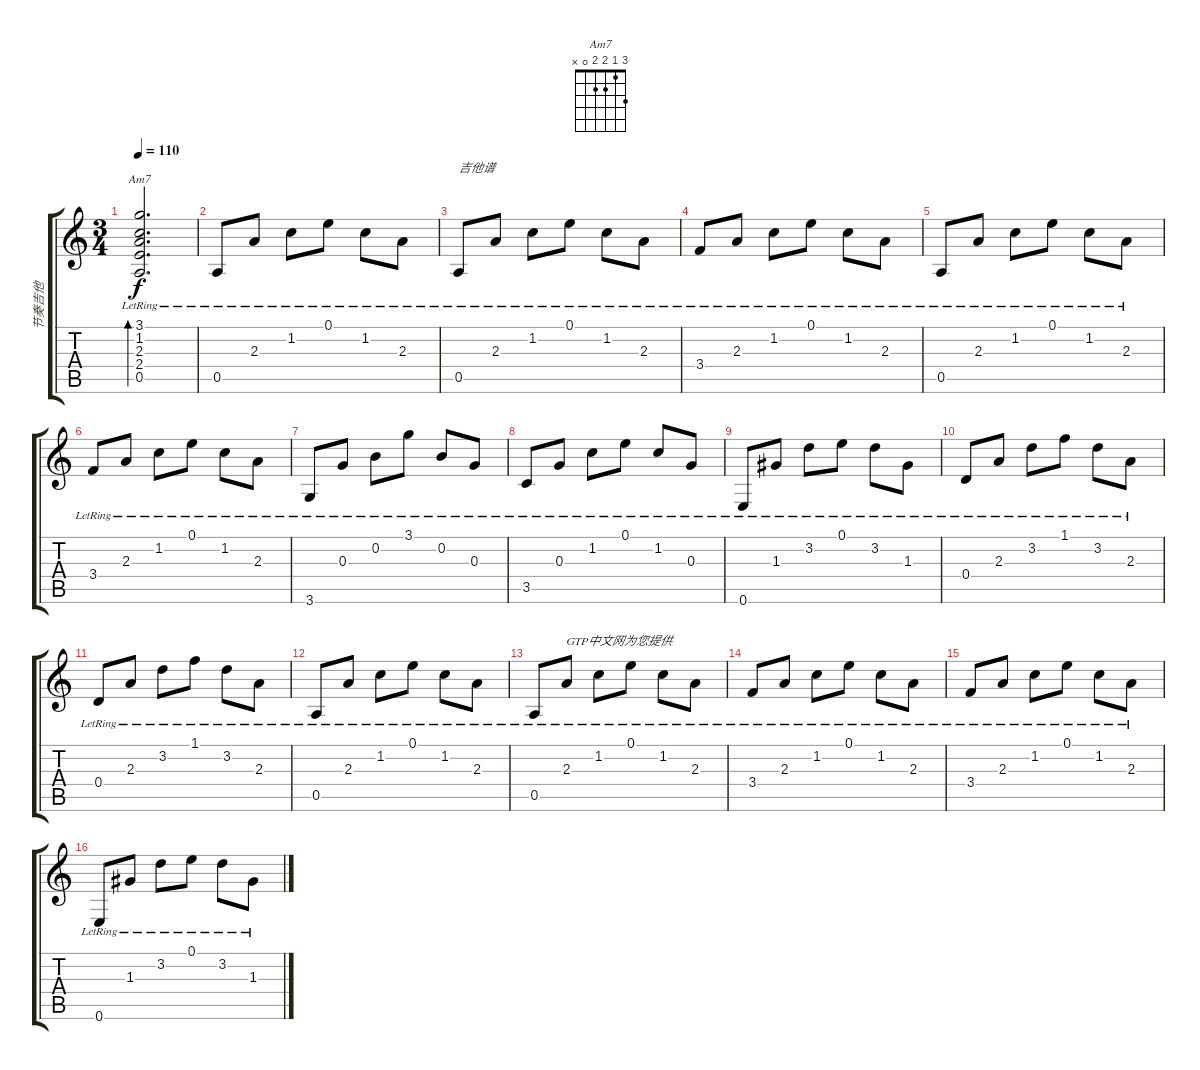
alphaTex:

\track ("节奏吉他" "节奏吉他") {instrument acousticguitarsteel}
\staff {score tabs}
\tuning (E4 B3 G3 D3 A2 E2) {hide}
\chord ("Am7" 3 1 2 2 0 x)
\ts (3 4)
\tempo 110
\clef g2
\ks c
(3.1{lr} 1.2{lr} 2.3{lr} 2.4{lr} 0.5{lr}).2{d bd 480 ch "Am7" dy f} |
0.5{lr}.8 2.3{lr}.8 1.2{lr}.8 0.1{lr}.8 1.2{lr}.8 2.3{lr}.8 |
0.5{lr}.8{txt "吉他谱"} 2.3{lr}.8 1.2{lr}.8 0.1{lr}.8 1.2{lr}.8 2.3{lr}.8 |
3.4{lr}.8 2.3{lr}.8 1.2{lr}.8 0.1{lr}.8 1.2{lr}.8 2.3{lr}.8 |
0.5{lr}.8 2.3{lr}.8 1.2{lr}.8 0.1{lr}.8 1.2{lr}.8 2.3{lr}.8 |
3.4{lr}.8 2.3{lr}.8 1.2{lr}.8 0.1{lr}.8 1.2{lr}.8 2.3{lr}.8 |
3.6{lr}.8 0.3{lr}.8 0.2{lr}.8 3.1{lr}.8 0.2{lr}.8 0.3{lr}.8 |
3.5{lr}.8 0.3{lr}.8 1.2{lr}.8 0.1{lr}.8 1.2{lr}.8 0.3{lr}.8 |
0.6{lr}.8 1.3{lr}.8 3.2{lr}.8 0.1{lr}.8 3.2{lr}.8 1.3{lr}.8 |
0.4{lr}.8 2.3{lr}.8 3.2{lr}.8 1.1{lr}.8 3.2{lr}.8 2.3{lr}.8 |
0.4{lr}.8 2.3{lr}.8 3.2{lr}.8 1.1{lr}.8 3.2{lr}.8 2.3{lr}.8 |
0.5{lr}.8 2.3{lr}.8 1.2{lr}.8 0.1{lr}.8 1.2{lr}.8 2.3{lr}.8 |
0.5{lr}.8 2.3{lr}.8{txt "GTP中文网为您提供"} 1.2{lr}.8 0.1{lr}.8 1.2{lr}.8 2.3{lr}.8 |
3.4{lr}.8 2.3{lr}.8 1.2{lr}.8 0.1{lr}.8 1.2{lr}.8 2.3{lr}.8 |
3.4{lr}.8 2.3{lr}.8 1.2{lr}.8 0.1{lr}.8 1.2{lr}.8 2.3{lr}.8 |
0.6{lr}.8 1.3{lr}.8 3.2{lr}.8 0.1{lr}.8 3.2{lr}.8 1.3{lr}.8
